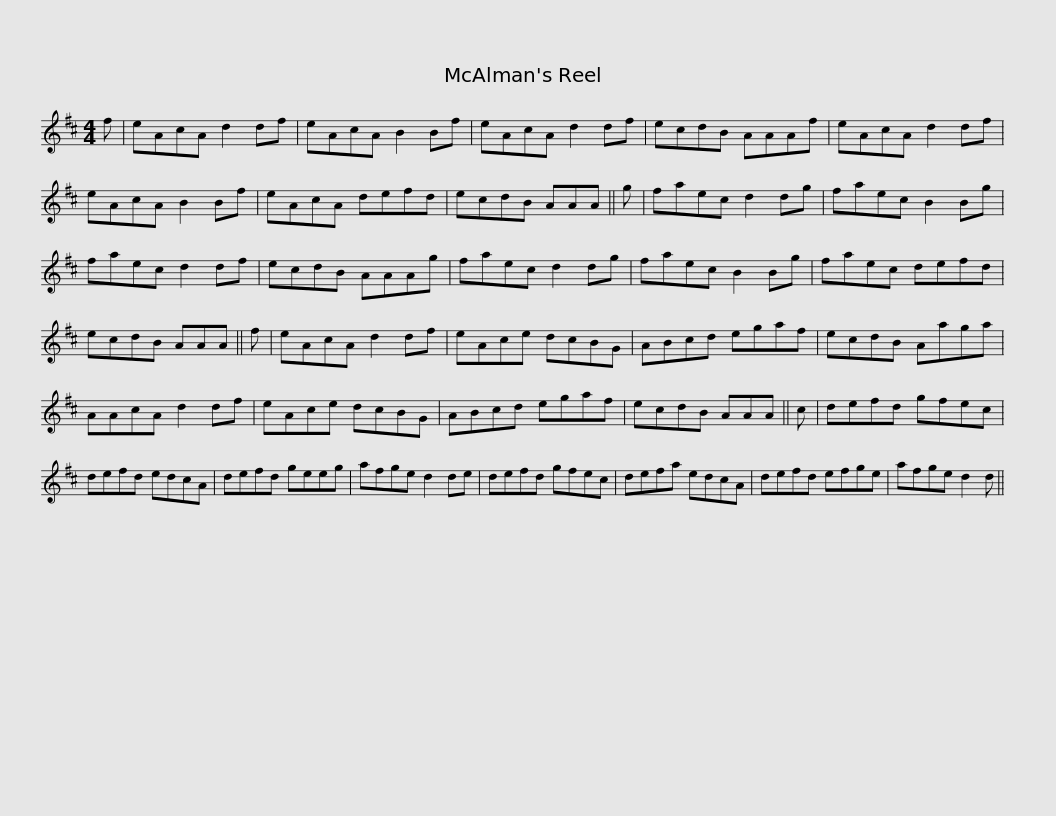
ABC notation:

X:1
L:1/8
M:4/4
I:linebreak $
K:D
V:1 treble
V:1
 f | eAcA d2 df | eAcA B2 Bf | eAcA d2 df | ecdB AAAf | %5
 eAcA d2 df | eAcA B2 Bf |$ eAcA defd | ecdB AAA || g | %10
 faec d2 dg | faec B2 Bg | faec d2 df |$ ecdB AAAg | faec d2 dg | %15
 faec B2 Bg | faec defd | ecdB AAA || f |$ eAcA d2 df | %20
 eAce dcBG | ABcd egaf | ecdB Aaga | AAcA d2 df |$ eAce dcBG | %25
 ABcd egaf | ecdB AAA || c | defd gfec | defd edcA |$ %30
 defd geeg | afge d2 de | defd gfec | defa edcA | defd efge | %35
 afge d2 d || %36
